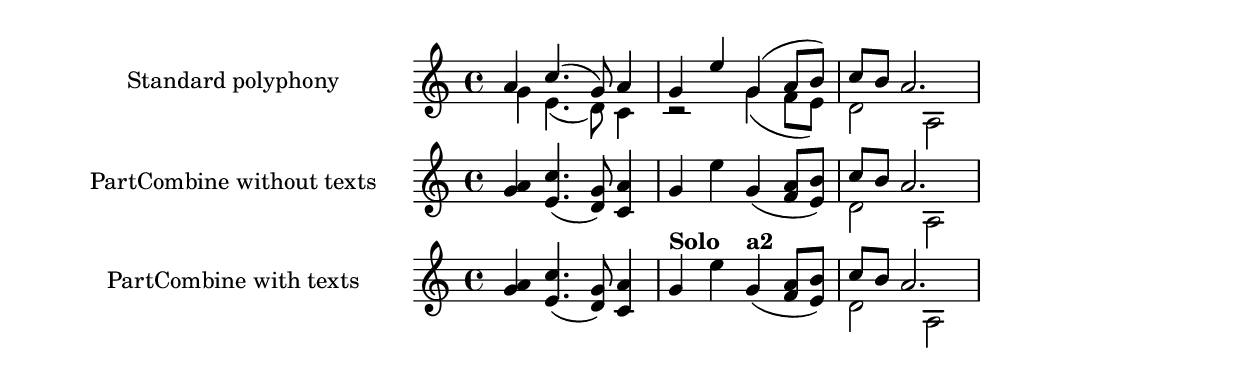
%% Do not edit this file; it is automatically
%% generated from LSR http://lsr.dsi.unimi.it
%% This file is in the public domain.
\version "2.13.16"

\header {
  lsrtags = "simultaneous-notes, text"

%% Translation of GIT committish: 00ef2ac3dd16e21c9ffdffaa4d6d043a3f1a76e6
  texidoces = "

La herramienta de combinación de partes ( instrucción
@code{\\partcombine}) permite la combinación de varias partes
diferentes sobre el mismo pentagrama.  Las indicaciones textuales
tales como @qq{solo} o @qq{a2} se añaden de forma predeterminada; para
quitarlas, sencillamente establezca la propiedad
@code{printPartCombineTexts} al valor @qq{falso}.  Para partituras
vocales (como himnos), no hay necesidad de añadir los textos @qq{solo}
o @qq{a2}, por lo que se deben desactivar.  Sin embargo, podría ser
mejor no usarlo si hay solos, porque éstos no se indicarán.  En tales
casos podría ser preferible la notación polifónica estándar.

Este fragmento de código presenta las tres formas en que se pueden
imprimir dos partes sobre un solo pentagrama: polifonía estándar,
@code{\\partcombine} sin textos, y @code{\\partcombine} con
textos.

"
  doctitlees = "Combinar dos partes sobre el mismo pentagrama"


%% Translation of GIT committish: d96023d8792c8af202c7cb8508010c0d3648899d
  texidocde = "
Die Funktion, die Stimmen kombiniert (also der @code{\\partcombine}-Befehl)
ermöglicht die Kombination unterschiedlicher Stimmen auf einem
System.  Textanweisungen wie \"solo\" or \"a2\" werden automatisch
hinzugefügt.  Wenn man sie entfernen will, muss man die Eigenschaft
@code{printPartCombineTexts} auf flasch setzen.  Für Klavierauszüge
muss natürlich kein \"solo\"/\"a2\" usw. hinzugefügt werdne, man
sollte sie also ausschalten.  Wenn aber Solo-Stellen in einem
Klavierauszug oder einer Chorpartitur angezeigt werden, ist es besser,
normale Polyphonie zu verwenden, weil so die Solostellen angezeigt
werden, auch wenn der Text des Stimmenkombinierers ausgeschaltet ist.

Der Schnipsel zeigt drei Möglichkeiten, Stimmen auf einem System zu
kombinieren: Standardpolyphonie, @code{\\partcombine} ohne Text und
@code{\\partcombine} mit Text.

"
  doctitlede = "Zwei Stimmen auf einem System kombinieren"

%% Translation of GIT committish: c39256c433c9e0d80429fb768cde5834541524f8
  texidocfr = "
L'outil de combinaison de parties (la commande @code{\\partcombine})
permet d'avoir deux parties différentes sur une même portée.  LilyPond
ajoute automatiquement des indications textuelles, telles que @qq{solo}
ou @qq{a2}.  Si votre intention n'est que de fusionner les parties, sans
ajouter de texte, assignez faux à la propriété
@code{printPartCombineTexts}.  Dans le cas de partitions vocales, et
plus particulièrement d'hymnes, ces @qq{solo/a2} ne sont d'aucune
utilité, aussi vaut-il mieux les désactiver.  Dans le cas où il y aurait
alternance entre @emph{solo} et @emph{tutti}, il vaut mieux faire appel
à de la musique polyphonique standard.

Voici trois moyens d'imprimer deux parties sur un même portée : en
polyphonie normale, avec @code{\\partcombine} sans indication
supplémentaire, et avec @code{\\partcombine} commentée.

"
  doctitlefr = "Combinaison de deux parties sur une même portée"


  texidoc = "
The part combiner tool ( @code{\\partcombine} command ) allows the
combination of several different parts on the same staff.  Text
directions such as @qq{solo} or @qq{a2} are added by default; to remove
them, simply set the property @code{printPartCombineTexts} to @code{f}.
For vocal scores (hymns), there is no need to add @qq{solo/a2} texts,
so they should be switched off.  However, it might be better not to use
it if there are any solos, as they won't be indicated.  In such cases,
standard polyphonic notation may be preferable.

This snippet presents the three ways two parts can be printed on a same
staff: standard polyphony, @code{\\partcombine} without texts, and
@code{\\partcombine} with texts.




"
  doctitle = "Combining two parts on the same staff"
} % begin verbatim

musicUp = \relative c'' {
  \time 4/4
  a4 c4.( g8) a4 |
  g4 e' g,( a8 b) |
  c b a2.
}

musicDown = \relative c'' {
  g4 e4.( d8) c4 |
  r2 g'4( f8 e) |
  d2 \stemDown a
}

\score {
  <<
    <<
    \new Staff {
      \set Staff.instrumentName = #"Standard polyphony"
      << \musicUp \\ \musicDown >>
    }
    \new Staff \with { printPartCombineTexts = ##f } {
      \set Staff.instrumentName = #"PartCombine without texts"
      \partcombine \musicUp \musicDown
    }
    \new Staff {
      \set Staff.instrumentName = #"PartCombine with texts"
      \partcombine \musicUp \musicDown
    }
    >>
  >>
  \layout {
    indent = 6.0\cm
    \context {
      \Score
      \override SystemStartBar #'collapse-height = #30
    }
  }
}

